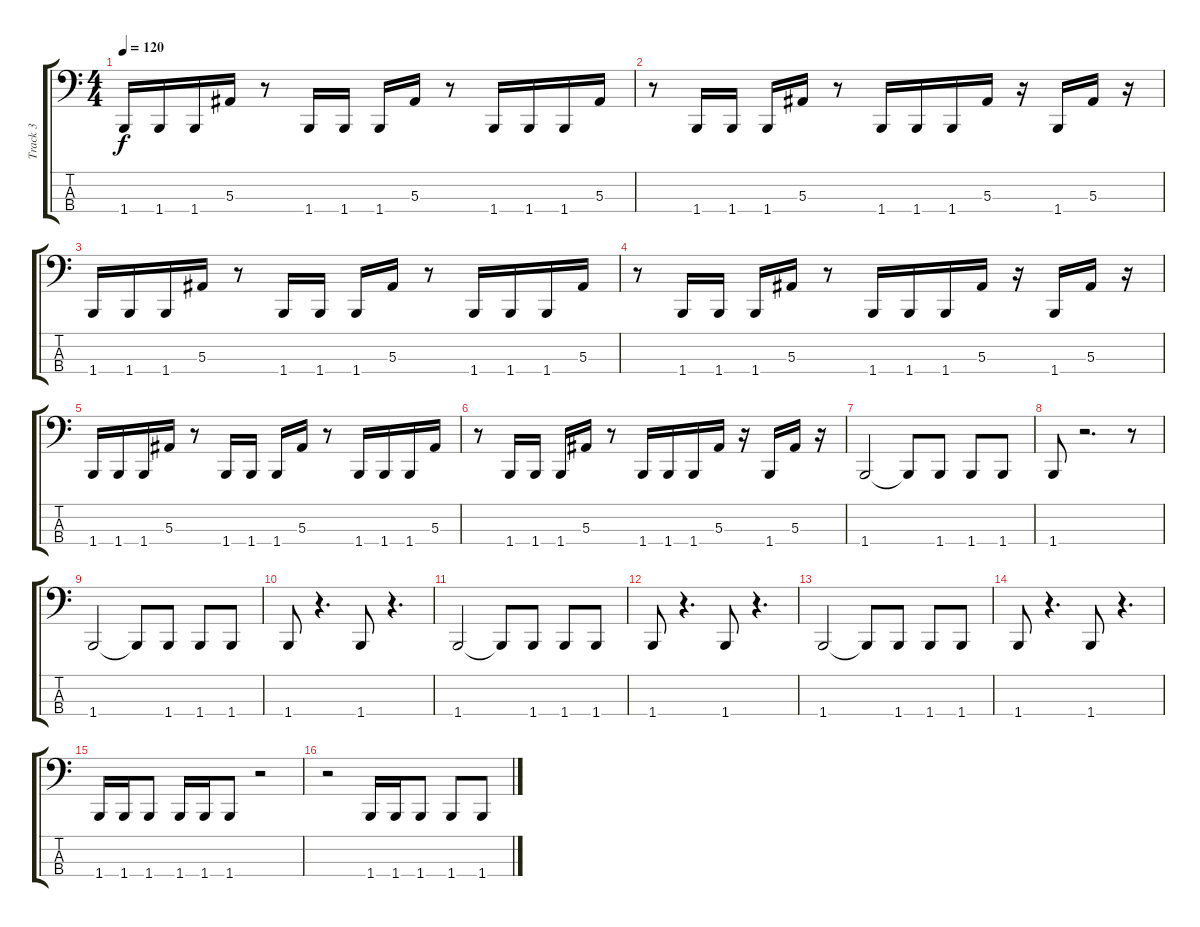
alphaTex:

\track ("Track 3" "Track 3") {instrument electricbasspick}
\staff {score tabs}
\tuning (Eb2 Bb1 F1 Bb0) {hide}
\ts (4 4)
\tempo 120
\clef f4
\ks c
1.4.16{dy f} 1.4.16 1.4.16 5.3.16 r.8 1.4.16 1.4.16 1.4.16 5.3.16 r.8 1.4.16 1.4.16 1.4.16 5.3.16 |
r.8 1.4.16 1.4.16 1.4.16 5.3.16 r.8 1.4.16 1.4.16 1.4.16 5.3.16 r.16 1.4.16 5.3.16 r.16 |
1.4.16 1.4.16 1.4.16 5.3.16 r.8 1.4.16 1.4.16 1.4.16 5.3.16 r.8 1.4.16 1.4.16 1.4.16 5.3.16 |
r.8 1.4.16 1.4.16 1.4.16 5.3.16 r.8 1.4.16 1.4.16 1.4.16 5.3.16 r.16 1.4.16 5.3.16 r.16 |
1.4.16 1.4.16 1.4.16 5.3.16 r.8 1.4.16 1.4.16 1.4.16 5.3.16 r.8 1.4.16 1.4.16 1.4.16 5.3.16 |
r.8 1.4.16 1.4.16 1.4.16 5.3.16 r.8 1.4.16 1.4.16 1.4.16 5.3.16 r.16 1.4.16 5.3.16 r.16 |
1.4.2 1.4{t}.8 1.4.8 1.4.8 1.4.8 |
1.4.8 r.2{d} r.8 |
1.4.2 1.4{t}.8 1.4.8 1.4.8 1.4.8 |
1.4.8 r.4{d} 1.4.8 r.4{d} |
1.4.2 1.4{t}.8 1.4.8 1.4.8 1.4.8 |
1.4.8 r.4{d} 1.4.8 r.4{d} |
1.4.2 1.4{t}.8 1.4.8 1.4.8 1.4.8 |
1.4.8 r.4{d} 1.4.8 r.4{d} |
1.4.16 1.4.16 1.4.8 1.4.16 1.4.16 1.4.8 r.2 |
r.2 1.4.16 1.4.16 1.4.8 1.4.8 1.4.8
